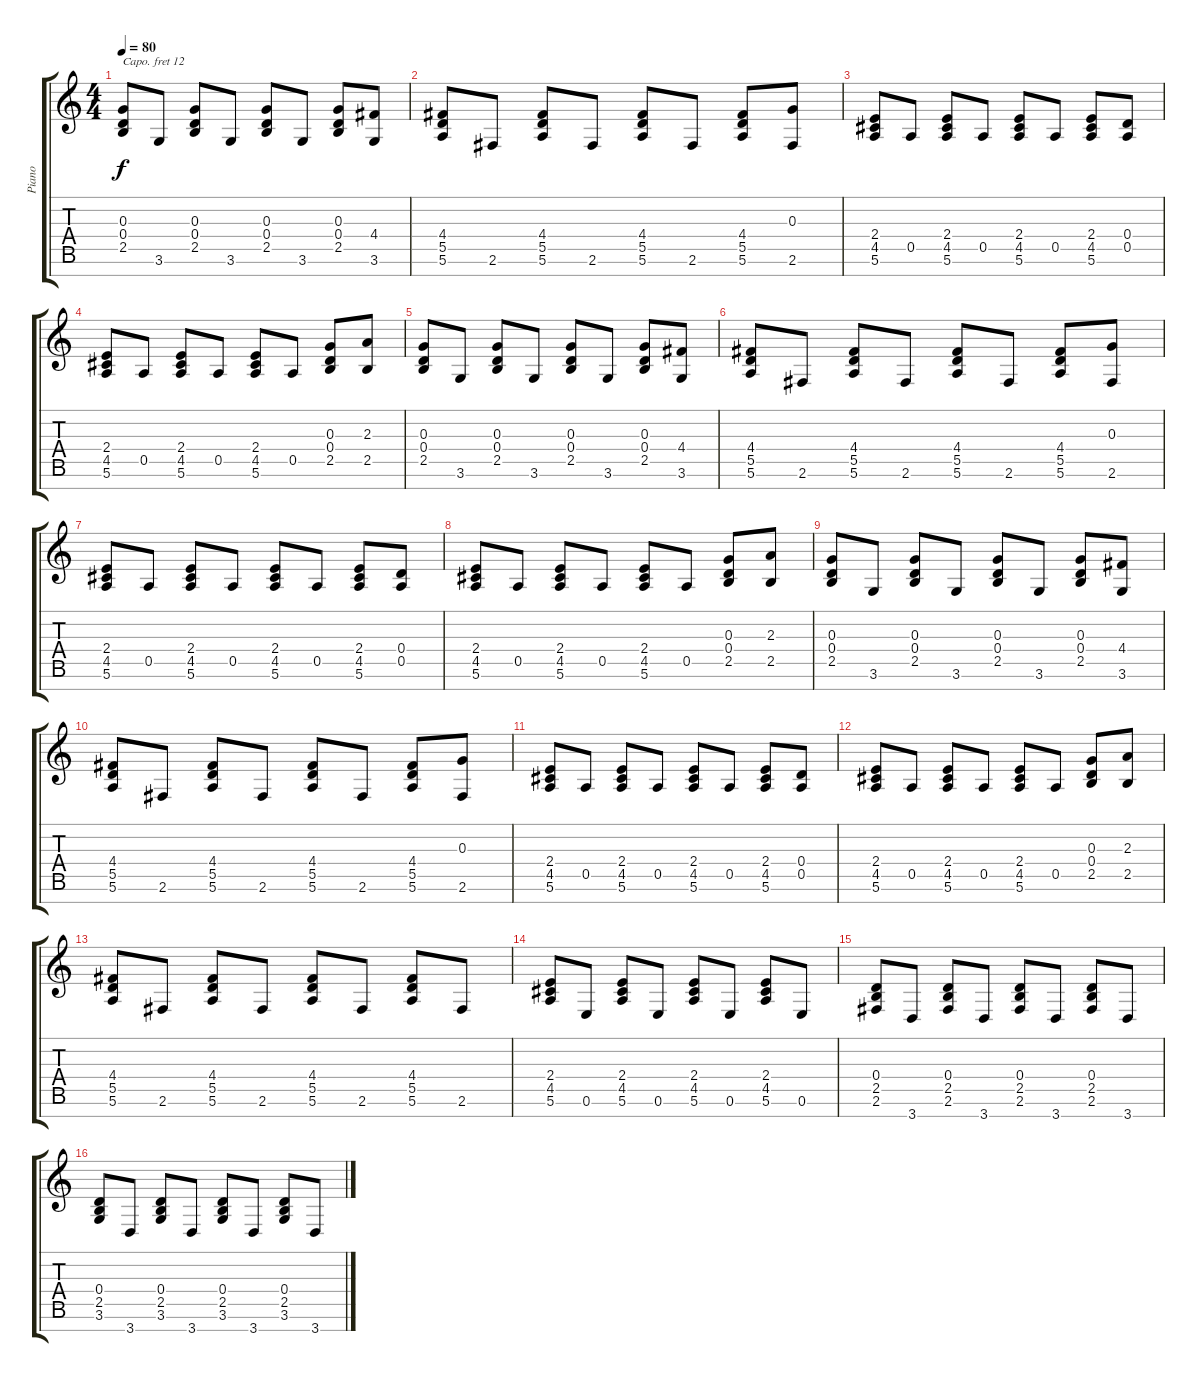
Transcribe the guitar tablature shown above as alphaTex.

\track ("Piano" "Piano") {instrument acousticgrandpiano}
\staff {score tabs}
\capo 12
\tuning (E4 B3 G3 D3 A2 E2 B1) {hide}
\ts (4 4)
\tempo 80
\clef g2
\ks c
(0.3 0.4 2.5).8{dy f} 3.6.8 (0.3 0.4 2.5).8 3.6.8 (0.3 0.4 2.5).8 3.6.8 (0.3 0.4 2.5).8 (4.4 3.6).8 |
(4.4 5.5 5.6).8 2.6.8 (4.4 5.5 5.6).8 2.6.8 (4.4 5.5 5.6).8 2.6.8 (4.4 5.5 5.6).8 (0.3 2.6).8 |
(2.4 4.5 5.6).8 0.5.8 (2.4 4.5 5.6).8 0.5.8 (2.4 4.5 5.6).8 0.5.8 (2.4 4.5 5.6).8 (0.4 0.5).8 |
(2.4 4.5 5.6).8 0.5.8 (2.4 4.5 5.6).8 0.5.8 (2.4 4.5 5.6).8 0.5.8 (0.3 0.4 2.5).8 (2.3 2.5).8 |
(0.3 0.4 2.5).8 3.6.8 (0.3 0.4 2.5).8 3.6.8 (0.3 0.4 2.5).8 3.6.8 (0.3 0.4 2.5).8 (4.4 3.6).8 |
(4.4 5.5 5.6).8 2.6.8 (4.4 5.5 5.6).8 2.6.8 (4.4 5.5 5.6).8 2.6.8 (4.4 5.5 5.6).8 (0.3 2.6).8 |
(2.4 4.5 5.6).8 0.5.8 (2.4 4.5 5.6).8 0.5.8 (2.4 4.5 5.6).8 0.5.8 (2.4 4.5 5.6).8 (0.4 0.5).8 |
(2.4 4.5 5.6).8 0.5.8 (2.4 4.5 5.6).8 0.5.8 (2.4 4.5 5.6).8 0.5.8 (0.3 0.4 2.5).8 (2.3 2.5).8 |
(0.3 0.4 2.5).8 3.6.8 (0.3 0.4 2.5).8 3.6.8 (0.3 0.4 2.5).8 3.6.8 (0.3 0.4 2.5).8 (4.4 3.6).8 |
(4.4 5.5 5.6).8 2.6.8 (4.4 5.5 5.6).8 2.6.8 (4.4 5.5 5.6).8 2.6.8 (4.4 5.5 5.6).8 (0.3 2.6).8 |
(2.4 4.5 5.6).8 0.5.8 (2.4 4.5 5.6).8 0.5.8 (2.4 4.5 5.6).8 0.5.8 (2.4 4.5 5.6).8 (0.4 0.5).8 |
(2.4 4.5 5.6).8 0.5.8 (2.4 4.5 5.6).8 0.5.8 (2.4 4.5 5.6).8 0.5.8 (0.3 0.4 2.5).8 (2.3 2.5).8 |
(4.4 5.5 5.6).8 2.6.8 (4.4 5.5 5.6).8 2.6.8 (4.4 5.5 5.6).8 2.6.8 (4.4 5.5 5.6).8 2.6.8 |
(2.4 4.5 5.6).8 0.6.8 (2.4 4.5 5.6).8 0.6.8 (2.4 4.5 5.6).8 0.6.8 (2.4 4.5 5.6).8 0.6.8 |
(0.4 2.5 2.6).8 3.7.8 (0.4 2.5 2.6).8 3.7.8 (0.4 2.5 2.6).8 3.7.8 (0.4 2.5 2.6).8 3.7.8 |
(0.4 2.5 3.6).8 3.7.8 (0.4 2.5 3.6).8 3.7.8 (0.4 2.5 3.6).8 3.7.8 (0.4 2.5 3.6).8 3.7.8
